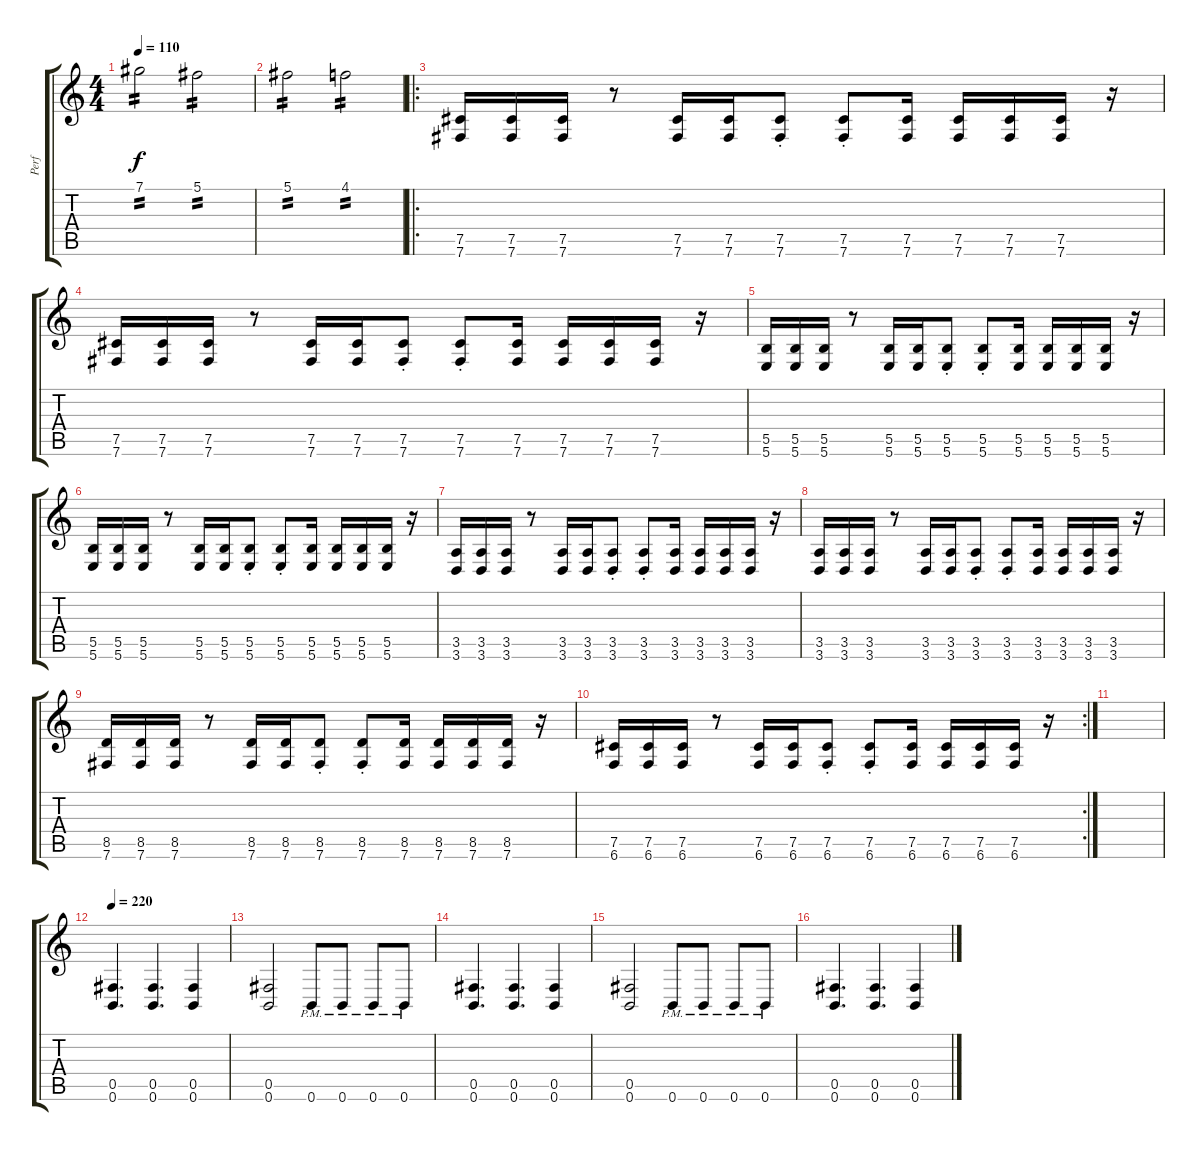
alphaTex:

\track ("Perf" "Perf") {instrument distortionguitar}
\staff {score tabs}
\tuning (Db4 Ab3 E3 B2 Gb2 B1) {hide}
\ts (4 4)
\tempo 110
\clef g2
\ks c
7.1.2{tp 2 dy f} 5.1.2{tp 2} |
5.1.2{tp 2} 4.1.2{tp 2} |
\ro
(7.5 7.6).16 (7.5 7.6).16 (7.5 7.6).16 r.8 (7.5 7.6).16 (7.5 7.6).16 (7.5{st} 7.6{st}).8 (7.5{st} 7.6{st}).8 (7.5 7.6).16 (7.5 7.6).16 (7.5 7.6).16 (7.5 7.6).16 r.16 |
(7.5 7.6).16 (7.5 7.6).16 (7.5 7.6).16 r.8 (7.5 7.6).16 (7.5 7.6).16 (7.5{st} 7.6{st}).8 (7.5{st} 7.6{st}).8 (7.5 7.6).16 (7.5 7.6).16 (7.5 7.6).16 (7.5 7.6).16 r.16 |
(5.5 5.6).16 (5.5 5.6).16 (5.5 5.6).16 r.8 (5.5 5.6).16 (5.5 5.6).16 (5.5{st} 5.6{st}).8 (5.5{st} 5.6{st}).8 (5.5 5.6).16 (5.5 5.6).16 (5.5 5.6).16 (5.5 5.6).16 r.16 |
(5.5 5.6).16 (5.5 5.6).16 (5.5 5.6).16 r.8 (5.5 5.6).16 (5.5 5.6).16 (5.5{st} 5.6{st}).8 (5.5{st} 5.6{st}).8 (5.5 5.6).16 (5.5 5.6).16 (5.5 5.6).16 (5.5 5.6).16 r.16 |
(3.5 3.6).16 (3.5 3.6).16 (3.5 3.6).16 r.8 (3.5 3.6).16 (3.5 3.6).16 (3.5{st} 3.6{st}).8 (3.5{st} 3.6{st}).8 (3.5 3.6).16 (3.5 3.6).16 (3.5 3.6).16 (3.5 3.6).16 r.16 |
(3.5 3.6).16 (3.5 3.6).16 (3.5 3.6).16 r.8 (3.5 3.6).16 (3.5 3.6).16 (3.5{st} 3.6{st}).8 (3.5{st} 3.6{st}).8 (3.5 3.6).16 (3.5 3.6).16 (3.5 3.6).16 (3.5 3.6).16 r.16 |
(8.5 7.6).16 (8.5 7.6).16 (8.5 7.6).16 r.8 (8.5 7.6).16 (8.5 7.6).16 (8.5{st} 7.6{st}).8 (8.5{st} 7.6{st}).8 (8.5 7.6).16 (8.5 7.6).16 (8.5 7.6).16 (8.5 7.6).16 r.16 |
\rc 2
(7.5 6.6).16 (7.5 6.6).16 (7.5 6.6).16 r.8 (7.5 6.6).16 (7.5 6.6).16 (7.5{st} 6.6{st}).8 (7.5{st} 6.6{st}).8 (7.5 6.6).16 (7.5 6.6).16 (7.5 6.6).16 (7.5 6.6).16 r.16 |
|
\tempo 220
(0.5 0.6).4{d} (0.5 0.6).4{d} (0.5 0.6).4 |
(0.5 0.6).2 0.6{pm}.8 0.6{pm}.8 0.6{pm}.8 0.6{pm}.8 |
(0.5 0.6).4{d} (0.5 0.6).4{d} (0.5 0.6).4 |
(0.5 0.6).2 0.6{pm}.8 0.6{pm}.8 0.6{pm}.8 0.6{pm}.8 |
(0.5 0.6).4{d} (0.5 0.6).4{d} (0.5 0.6).4
